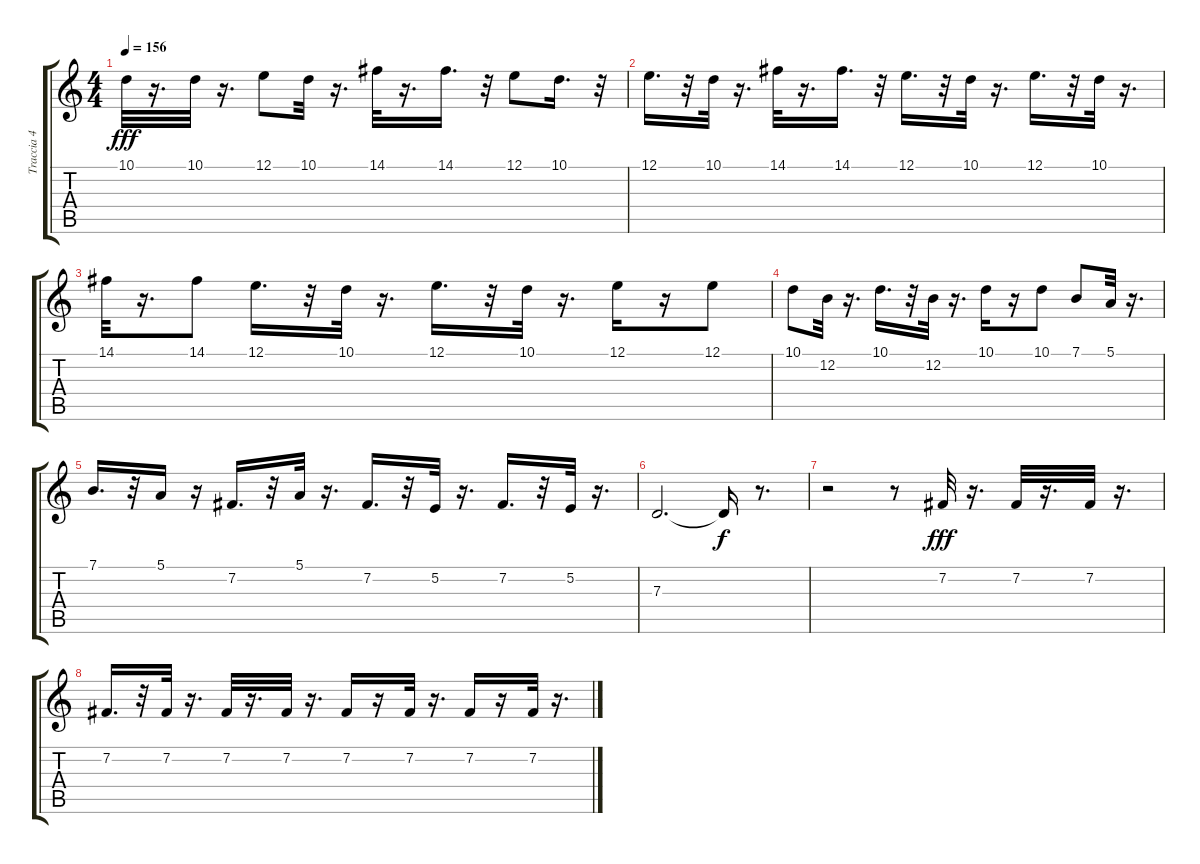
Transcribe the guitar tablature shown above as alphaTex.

\track ("Traccia 4" "Traccia 4") {instrument lead8bassandlead}
\staff {score tabs}
\tuning (E4 B3 G3 D3 A2 E2) {hide}
\ts (4 4)
\tempo 156
\clef g2
\ks c
10.1.32{dy fff} r.16{d} 10.1.32 r.16{d} 12.1.8 10.1.32 r.16{d} 14.1.32 r.16{d} 14.1.16{d} r.32 12.1.8 10.1.16{d} r.32 |
12.1.16{d} r.32 10.1.32 r.16{d} 14.1.32 r.16{d} 14.1.16{d} r.32 12.1.16{d} r.32 10.1.32 r.16{d} 12.1.16{d} r.32 10.1.32 r.16{d} |
14.1.32 r.16{d} 14.1.8 12.1.16{d} r.32 10.1.32 r.16{d} 12.1.16{d} r.32 10.1.32 r.16{d} 12.1.16 r.16 12.1.8 |
10.1.8 12.2.32 r.16{d} 10.1.16{d} r.32 12.2.32 r.16{d} 10.1.16 r.16 10.1.8 7.1.8 5.1.32 r.16{d} |
7.1.16{d} r.32 5.1.16 r.16 7.2.16{d} r.32 5.1.32 r.16{d} 7.2.16{d} r.32 5.2.32 r.16{d} 7.2.16{d} r.32 5.2.32 r.16{d} |
7.3.2{d} 7.3{t}.16{dy f} r.8{d} |
r.2 r.8 7.2.32{dy fff} r.16{d} 7.2.32 r.16{d} 7.2.32 r.16{d} |
7.2.16{d} r.32 7.2.32 r.16{d} 7.2.32 r.16{d} 7.2.32 r.16{d} 7.2.16 r.16 7.2.32 r.16{d} 7.2.16 r.16 7.2.32 r.16{d}
